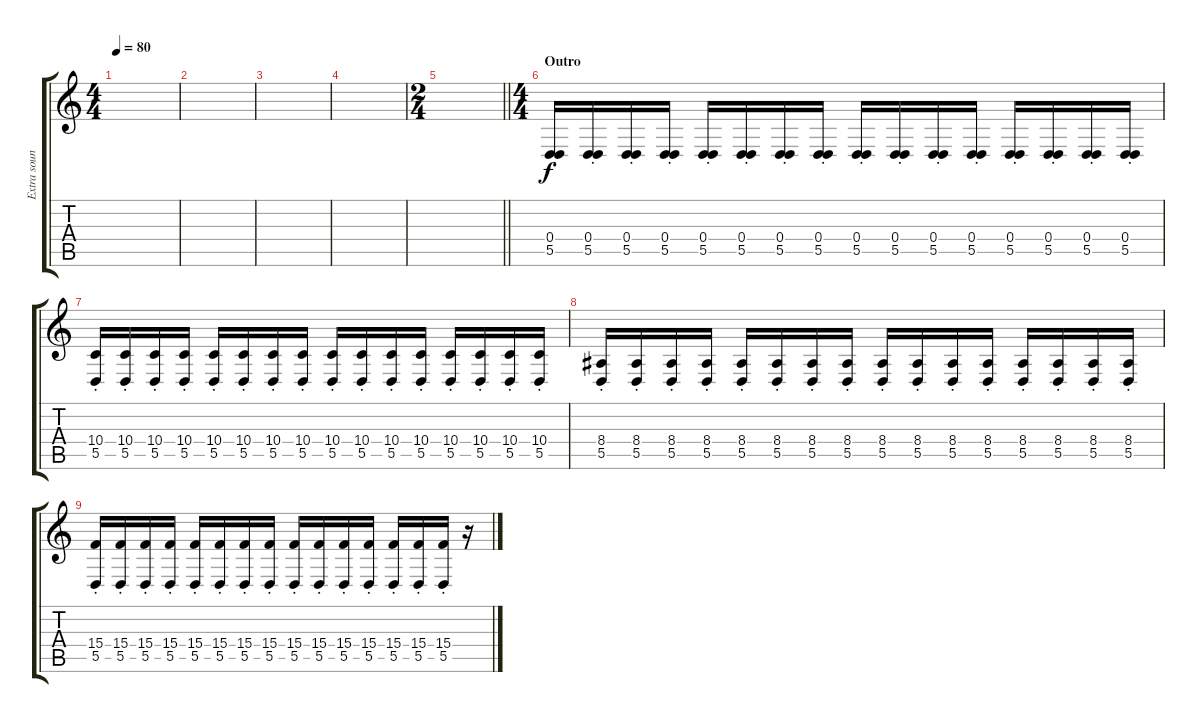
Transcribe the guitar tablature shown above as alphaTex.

\track ("Extra sounds" "Extra soun") {instrument rockorgan}
\staff {score tabs}
\tuning (E4 B3 G3 D3 A2 D2) {hide}
\ts (4 4)
\tempo 80
\clef g2
\ks c
|
|
|
|
\ts (2 4)
\barLineRight lightlight
|
\ts (4 4)
\section ("" "Outro")
(0.4{st} 5.5{st}).16 (0.4{st} 5.5{st}).16 (0.4{st} 5.5{st}).16 (0.4{st} 5.5{st}).16 (0.4{st} 5.5{st}).16 (0.4{st} 5.5{st}).16 (0.4{st} 5.5{st}).16 (0.4{st} 5.5{st}).16 (0.4{st} 5.5{st}).16 (0.4{st} 5.5{st}).16 (0.4{st} 5.5{st}).16 (0.4{st} 5.5{st}).16 (0.4{st} 5.5{st}).16 (0.4{st} 5.5{st}).16 (0.4{st} 5.5{st}).16 (0.4{st} 5.5{st}).16 |
(10.4{st} 5.5{st}).16 (10.4{st} 5.5{st}).16 (10.4{st} 5.5{st}).16 (10.4{st} 5.5{st}).16 (10.4{st} 5.5{st}).16 (10.4{st} 5.5{st}).16 (10.4{st} 5.5{st}).16 (10.4{st} 5.5{st}).16 (10.4{st} 5.5{st}).16 (10.4{st} 5.5{st}).16 (10.4{st} 5.5{st}).16 (10.4{st} 5.5{st}).16 (10.4{st} 5.5{st}).16 (10.4{st} 5.5{st}).16 (10.4{st} 5.5{st}).16 (10.4{st} 5.5{st}).16 |
(8.4{st} 5.5{st}).16 (8.4{st} 5.5{st}).16 (8.4{st} 5.5{st}).16 (8.4{st} 5.5{st}).16 (8.4{st} 5.5{st}).16 (8.4{st} 5.5{st}).16 (8.4{st} 5.5{st}).16 (8.4{st} 5.5{st}).16 (8.4{st} 5.5{st}).16 (8.4{st} 5.5{st}).16 (8.4{st} 5.5{st}).16 (8.4{st} 5.5{st}).16 (8.4{st} 5.5{st}).16 (8.4{st} 5.5{st}).16 (8.4{st} 5.5{st}).16 (8.4{st} 5.5{st}).16 |
(15.4{st} 5.5{st}).16 (15.4{st} 5.5{st}).16 (15.4{st} 5.5{st}).16 (15.4{st} 5.5{st}).16 (15.4{st} 5.5{st}).16 (15.4{st} 5.5{st}).16 (15.4{st} 5.5{st}).16 (15.4{st} 5.5{st}).16 (15.4{st} 5.5{st}).16 (15.4{st} 5.5{st}).16 (15.4{st} 5.5{st}).16 (15.4{st} 5.5{st}).16 (15.4{st} 5.5{st}).16 (15.4{st} 5.5{st}).16 (15.4{st} 5.5{st}).16 r.16
